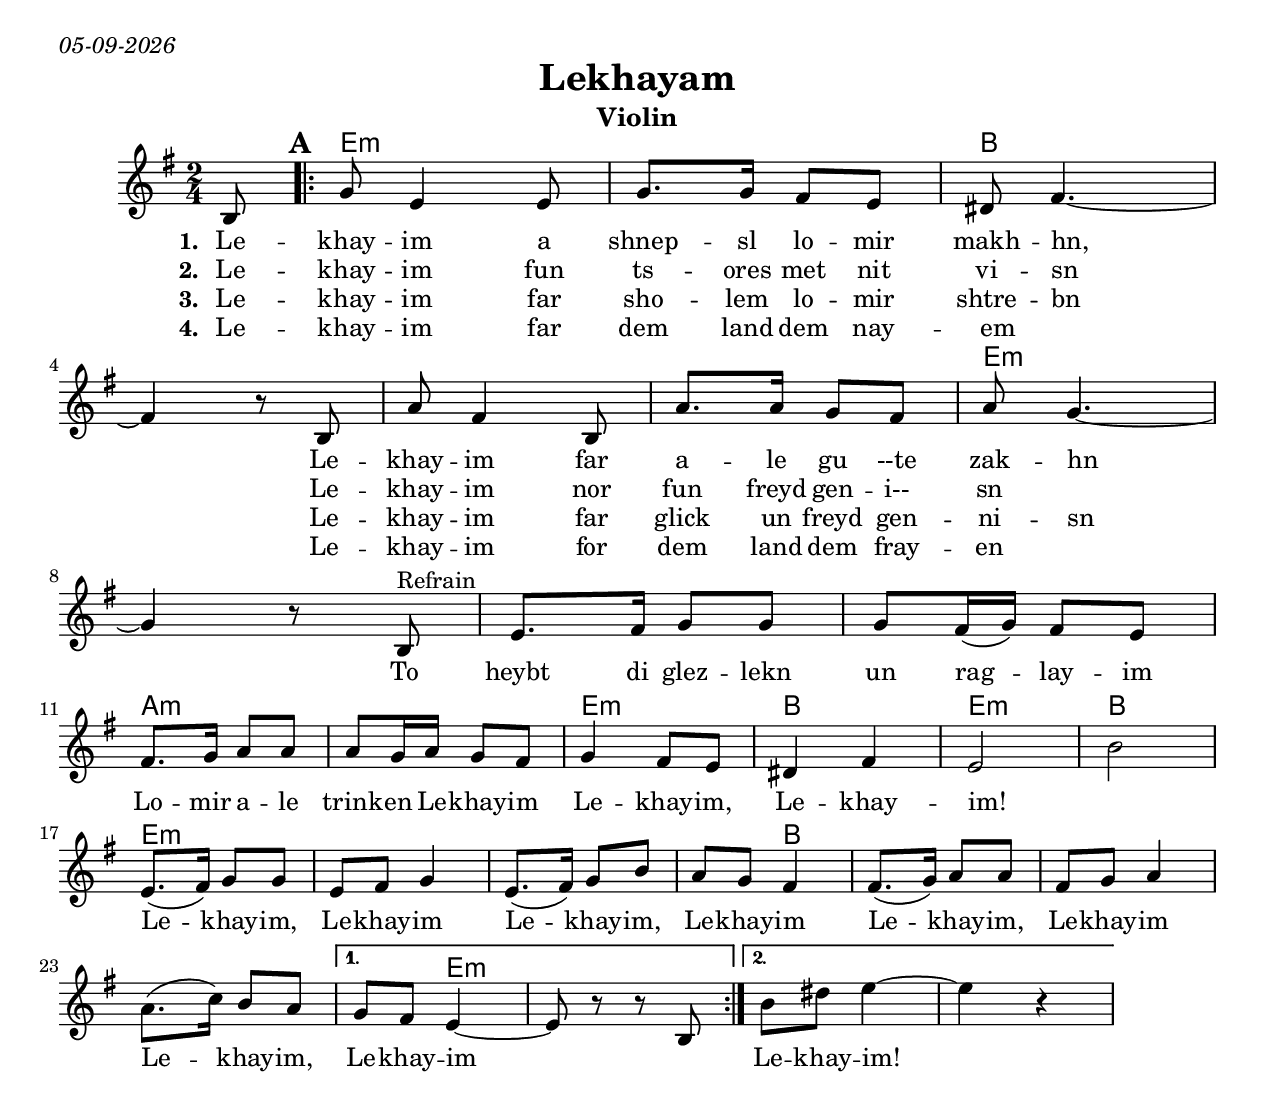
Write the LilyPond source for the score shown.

\version "2.18.0"
\include "english.ly"
\paper{
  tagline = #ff
  print-all-headers = ##t
  #(set-paper-size "letter")
}
date = #(strftime "%d-%m-%Y" (localtime (current-time)))

\markup{ \italic{ \date }  }

%\markup{ Got something to say? }

global = {
  \clef treble
  \key e \minor
  \time 2/4
  \set Score.markFormatter = #format-mark-box-alphabet
}

%#################################### Melody ########################
%melody =  \transpose c d \relative c' {  %transpose for clarinet
melody = \relative c' {
  \global
  \partial 8 b8   %lead in notes

  \repeat volta 2{
   \mark \default
   g'8 e4 e8
   g8. g16 fs8 e
   ds8 fs4.~ \break
   fs4 r8 b,


   a'8 fs4 b,8
   a'8. a16 g8 fs
   a8 g4.~ \break
   g4 r8 b,^Refrain

   e8. fs16 g8 g
   g8 fs16(g) fs8 e \break
   fs8. g16 a8 a
   a8 g16 a g8 fs

   g4 fs8 e
   ds4 fs
   e2
   b'2  \break

   e,8.(fs16) g8 g
   e8 fs g4
   e8.(fs16) g8 b
   a8 g fs4

   fs8.(g16) a8 a
   fs8 g a4
   a8.(c16)b8 a
  }
  \alternative {
    {g8 fs e4~
    e8 r8 r b}
    {b'8 ds e4~ e4 r }
  }



}
%################################# Lyrics #####################
\addlyrics{ \set stanza = #"1. "

 Le -- khay -- im a shnep -- sl lo -- mir makh -- hn,
 Le -- khay -- im far a -- le gu --te zak -- hn
 To heybt di glez -- lekn un rag -- lay -- im
 Lo -- mir a -- le trink -- en Le -- khay -- im
 Le -- khay -- im, Le -- khay -- im! _
 Le -- khay -- im, Le -- khay -- im
 Le -- khay -- im, Le -- khay -- im
 Le -- khay -- im, Le -- khay -- im
 Le -- khay -- im, Le -- khay -- im
 _ Le -- khay -- im!
}
\addlyrics{ \set stanza = #"2. "
Le -- khay -- im fun ts -- ores met nit vi -- sn
Le -- khay -- im nor fun freyd gen -- i-- sn
}
\addlyrics{ \set stanza = #"3. "
 Le -- khay -- im far sho -- lem lo -- mir shtre -- bn
 Le -- khay -- im far glick un freyd gen -- ni -- sn
}
\addlyrics{ \set stanza = #"4. "
Le -- khay -- im far dem land dem nay -- em _
Le -- khay -- im for dem land dem fray -- en
}
%################################# Chords #######################
harmonies = \chordmode {
  s8
  e2*2:m
  b2*4
  e2*4:m
  a2*2:m
  e2:m
  b2
  e2:m
  b2
  e4*7:m
  b4*8
  e:m

}

\score {
  % transpose score below
  %\transpose c d
  <<
    \new ChordNames {
      \set chordChanges = ##f
      \harmonies
    }
    \new Staff   \melody
  >>
  \header{
    title= "Lekhayam"
    subtitle=""
    composer= ""
    instrument = "Violin"
    arranger= ""
  }
  \layout{indent = 1.0\cm}
  \midi {
    \tempo 4 = 120

    % \midi { }
  }
}
%{
% more verses:
\markup{}
\markup {
  \font-size #2
  \fill-line {
    \hspace #0.1 % distance from left margin
    \column {
      \line { "1."
	\column {
	  ""
	}
      }
      \hspace #0.2 % vertical distance between verses
      \line { "2."
	\column {
	 ""
	}
      }
    }
    \hspace #0.1  % horiz. distance between columns
    \column {
      \line { "3."
	\column {
	  ""
	}
      }
      \hspace #0.2 % distance between verses
      \line { "4."
	\column {
	 ""
	}
      }
    }
    \hspace #0.1 % distance to right margin
  }
}

%}
